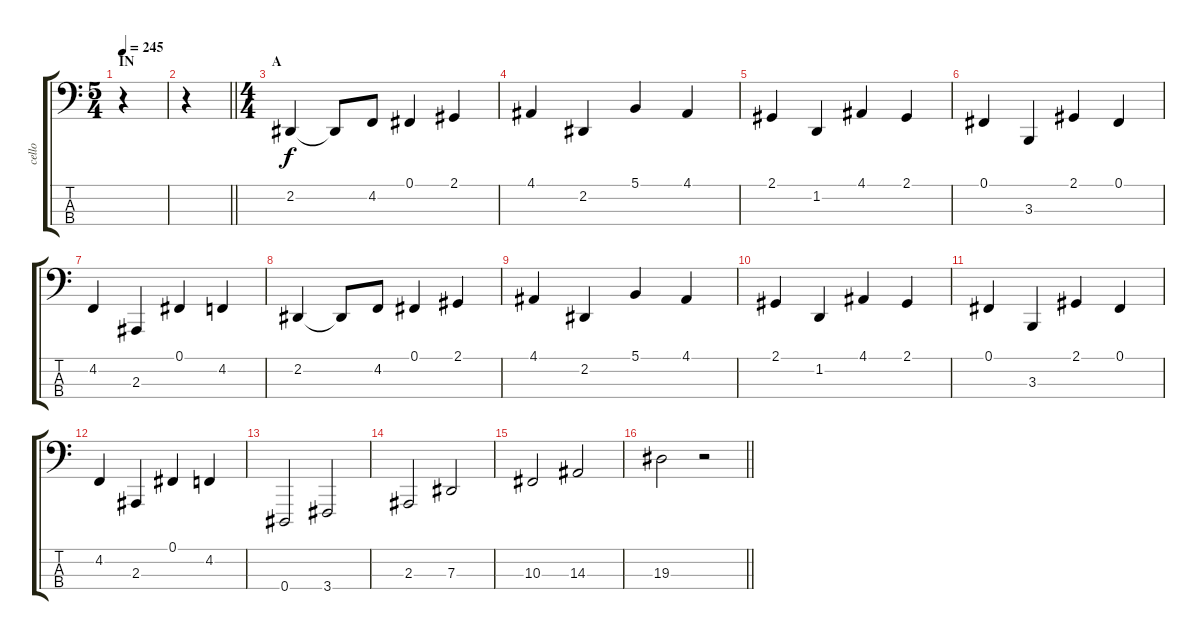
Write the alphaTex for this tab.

\track ("cello" "cello") {instrument cello}
\staff {score tabs}
\tuning (Gb2 Db2 Ab1 Eb1) {hide}
\ts (5 4)
\section ("" "IN")
\tempo 245
\clef f4
\ks c
r.4{dy f instrument cello} |
\barLineRight lightlight
r.4 |
\ts (4 4)
\section ("" "A")
2.2.4 2.2{t}.8 4.2.8 0.1.4 2.1.4 |
4.1.4 2.2.4 5.1.4 4.1.4 |
2.1.4 1.2.4 4.1.4 2.1.4 |
0.1.4 3.3.4 2.1.4 0.1.4 |
4.2.4 2.3.4 0.1.4 4.2.4 |
2.2.4 2.2{t}.8 4.2.8 0.1.4 2.1.4 |
4.1.4 2.2.4 5.1.4 4.1.4 |
2.1.4 1.2.4 4.1.4 2.1.4 |
0.1.4 3.3.4 2.1.4 0.1.4 |
4.2.4 2.3.4 0.1.4 4.2.4 |
0.4.2 3.4.2 |
2.3.2 7.3.2 |
10.3.2 14.3.2 |
\barLineRight lightlight
19.3.2 r.2
